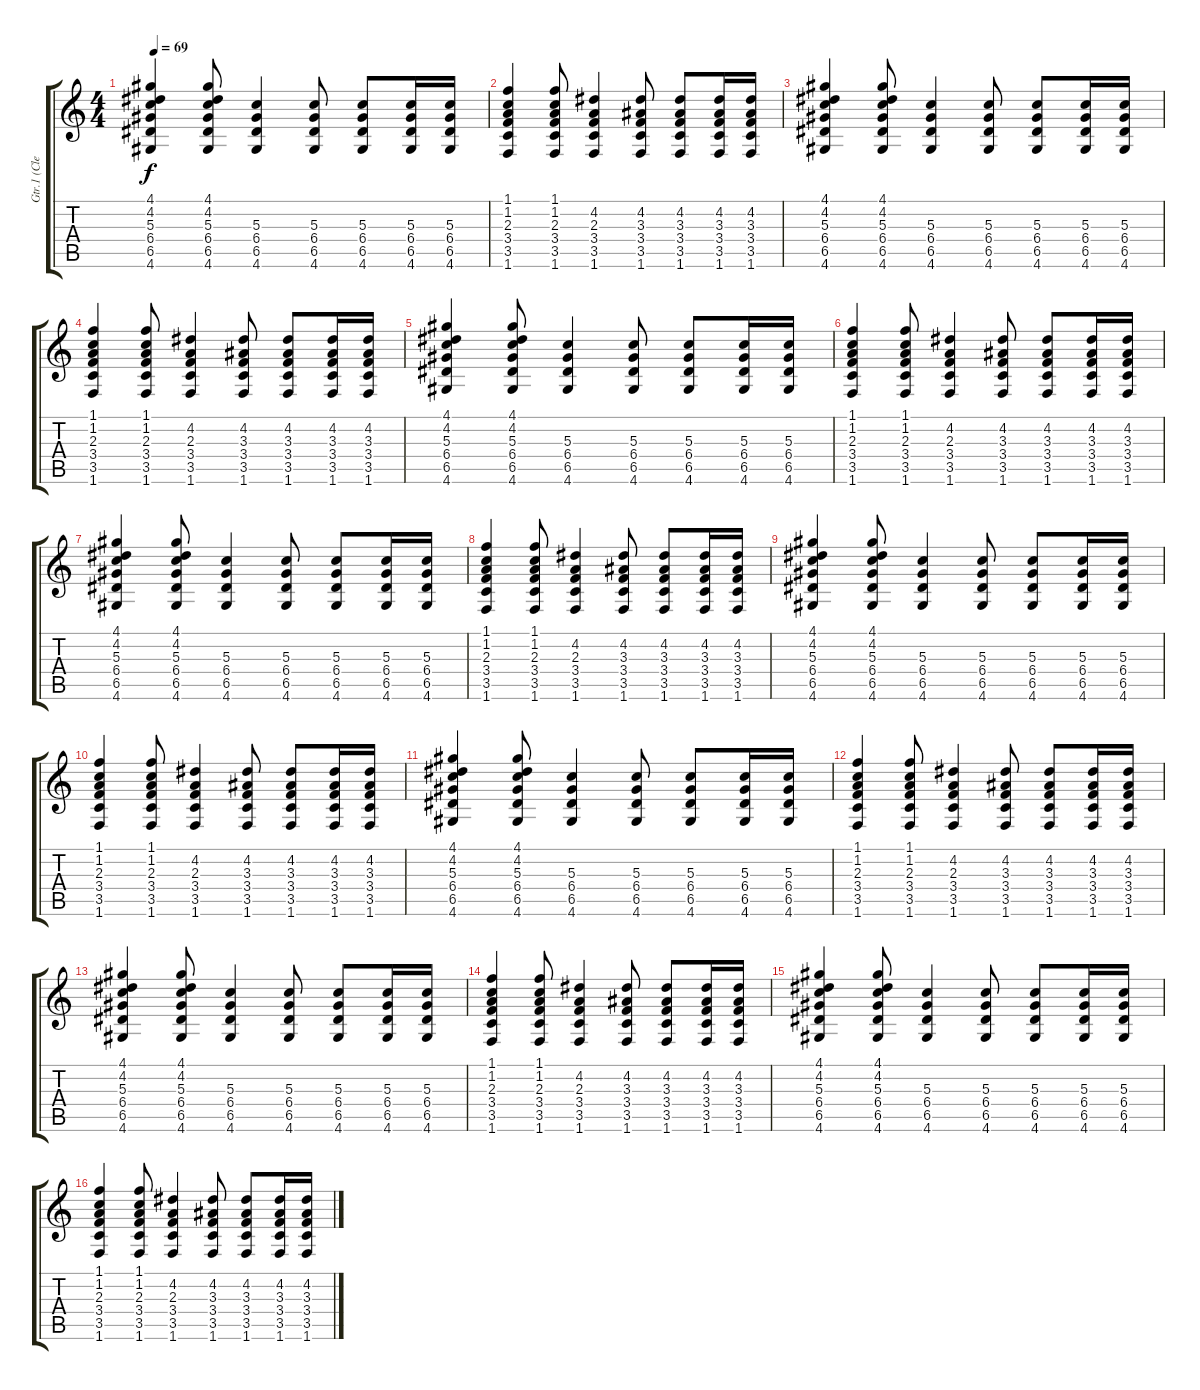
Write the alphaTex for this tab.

\track ("Gtr.1 (Clean)" "Gtr.1 (Cle") {instrument electricguitarclean}
\staff {score tabs}
\tuning (E4 B3 G3 D3 A2 E2) {hide}
\ts (4 4)
\tempo 69
\clef g2
\ks c
(4.1 4.2 5.3 6.4 6.5 4.6).4{dy f} (4.1 4.2 5.3 6.4 6.5 4.6).8 (5.3 6.4 6.5 4.6).4 (5.3 6.4 6.5 4.6).8 (5.3 6.4 6.5 4.6).8 (5.3 6.4 6.5 4.6).16 (5.3 6.4 6.5 4.6).16 |
(1.1 1.2 2.3 3.4 3.5 1.6).4 (1.1 1.2 2.3 3.4 3.5 1.6).8 (4.2 2.3 3.4 3.5 1.6).4 (4.2 3.3 3.4 3.5 1.6).8 (4.2 3.3 3.4 3.5 1.6).8 (4.2 3.3 3.4 3.5 1.6).16 (4.2 3.3 3.4 3.5 1.6).16 |
(4.1 4.2 5.3 6.4 6.5 4.6).4 (4.1 4.2 5.3 6.4 6.5 4.6).8 (5.3 6.4 6.5 4.6).4 (5.3 6.4 6.5 4.6).8 (5.3 6.4 6.5 4.6).8 (5.3 6.4 6.5 4.6).16 (5.3 6.4 6.5 4.6).16 |
(1.1 1.2 2.3 3.4 3.5 1.6).4 (1.1 1.2 2.3 3.4 3.5 1.6).8 (4.2 2.3 3.4 3.5 1.6).4 (4.2 3.3 3.4 3.5 1.6).8 (4.2 3.3 3.4 3.5 1.6).8 (4.2 3.3 3.4 3.5 1.6).16 (4.2 3.3 3.4 3.5 1.6).16 |
(4.1 4.2 5.3 6.4 6.5 4.6).4 (4.1 4.2 5.3 6.4 6.5 4.6).8 (5.3 6.4 6.5 4.6).4 (5.3 6.4 6.5 4.6).8 (5.3 6.4 6.5 4.6).8 (5.3 6.4 6.5 4.6).16 (5.3 6.4 6.5 4.6).16 |
(1.1 1.2 2.3 3.4 3.5 1.6).4 (1.1 1.2 2.3 3.4 3.5 1.6).8 (4.2 2.3 3.4 3.5 1.6).4 (4.2 3.3 3.4 3.5 1.6).8 (4.2 3.3 3.4 3.5 1.6).8 (4.2 3.3 3.4 3.5 1.6).16 (4.2 3.3 3.4 3.5 1.6).16 |
(4.1 4.2 5.3 6.4 6.5 4.6).4 (4.1 4.2 5.3 6.4 6.5 4.6).8 (5.3 6.4 6.5 4.6).4 (5.3 6.4 6.5 4.6).8 (5.3 6.4 6.5 4.6).8 (5.3 6.4 6.5 4.6).16 (5.3 6.4 6.5 4.6).16 |
(1.1 1.2 2.3 3.4 3.5 1.6).4 (1.1 1.2 2.3 3.4 3.5 1.6).8 (4.2 2.3 3.4 3.5 1.6).4 (4.2 3.3 3.4 3.5 1.6).8 (4.2 3.3 3.4 3.5 1.6).8 (4.2 3.3 3.4 3.5 1.6).16 (4.2 3.3 3.4 3.5 1.6).16 |
(4.1 4.2 5.3 6.4 6.5 4.6).4 (4.1 4.2 5.3 6.4 6.5 4.6).8 (5.3 6.4 6.5 4.6).4 (5.3 6.4 6.5 4.6).8 (5.3 6.4 6.5 4.6).8 (5.3 6.4 6.5 4.6).16 (5.3 6.4 6.5 4.6).16 |
(1.1 1.2 2.3 3.4 3.5 1.6).4 (1.1 1.2 2.3 3.4 3.5 1.6).8 (4.2 2.3 3.4 3.5 1.6).4 (4.2 3.3 3.4 3.5 1.6).8 (4.2 3.3 3.4 3.5 1.6).8 (4.2 3.3 3.4 3.5 1.6).16 (4.2 3.3 3.4 3.5 1.6).16 |
(4.1 4.2 5.3 6.4 6.5 4.6).4 (4.1 4.2 5.3 6.4 6.5 4.6).8 (5.3 6.4 6.5 4.6).4 (5.3 6.4 6.5 4.6).8 (5.3 6.4 6.5 4.6).8 (5.3 6.4 6.5 4.6).16 (5.3 6.4 6.5 4.6).16 |
(1.1 1.2 2.3 3.4 3.5 1.6).4 (1.1 1.2 2.3 3.4 3.5 1.6).8 (4.2 2.3 3.4 3.5 1.6).4 (4.2 3.3 3.4 3.5 1.6).8 (4.2 3.3 3.4 3.5 1.6).8 (4.2 3.3 3.4 3.5 1.6).16 (4.2 3.3 3.4 3.5 1.6).16 |
(4.1 4.2 5.3 6.4 6.5 4.6).4 (4.1 4.2 5.3 6.4 6.5 4.6).8 (5.3 6.4 6.5 4.6).4 (5.3 6.4 6.5 4.6).8 (5.3 6.4 6.5 4.6).8 (5.3 6.4 6.5 4.6).16 (5.3 6.4 6.5 4.6).16 |
(1.1 1.2 2.3 3.4 3.5 1.6).4 (1.1 1.2 2.3 3.4 3.5 1.6).8 (4.2 2.3 3.4 3.5 1.6).4 (4.2 3.3 3.4 3.5 1.6).8 (4.2 3.3 3.4 3.5 1.6).8 (4.2 3.3 3.4 3.5 1.6).16 (4.2 3.3 3.4 3.5 1.6).16 |
(4.1 4.2 5.3 6.4 6.5 4.6).4 (4.1 4.2 5.3 6.4 6.5 4.6).8 (5.3 6.4 6.5 4.6).4 (5.3 6.4 6.5 4.6).8 (5.3 6.4 6.5 4.6).8 (5.3 6.4 6.5 4.6).16 (5.3 6.4 6.5 4.6).16 |
(1.1 1.2 2.3 3.4 3.5 1.6).4 (1.1 1.2 2.3 3.4 3.5 1.6).8 (4.2 2.3 3.4 3.5 1.6).4 (4.2 3.3 3.4 3.5 1.6).8 (4.2 3.3 3.4 3.5 1.6).8 (4.2 3.3 3.4 3.5 1.6).16 (4.2 3.3 3.4 3.5 1.6).16
